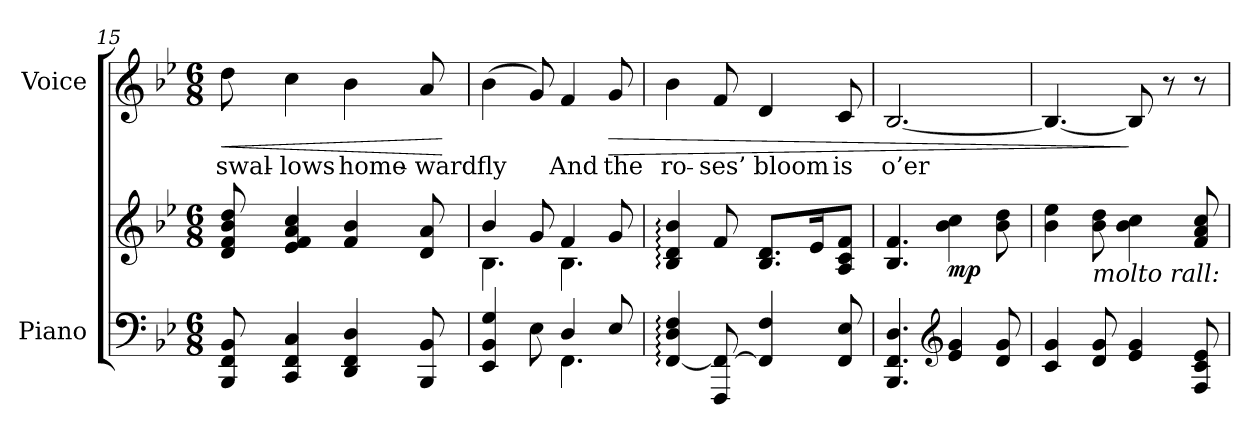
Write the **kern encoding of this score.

**kern	**kern	**dynam	**kern	**text	**dynam
*part2	*part2	*part2	*part1	*part1	*part1
*staff3	*staff2	*staff2/3	*staff1	*staff1	*staff1
*I"Piano	*	*	*I"Voice	*	*
*I'Pno	*	*	*	*	*
!!LO:LB:g=z
*clefF4	*clefG2	*	*clefG2	*	*
*k[b-e-]	*k[b-e-]	*	*k[b-e-]	*	*
*M6/8	*M6/8	*	*M6/8	*	*
=15	=15	=15	=15	=15	=15
!	!	!	!	!LO:LY:b	!LO:HP:b
8BBB-/ 8FF/ 8BB-/	8d/ 8f/ 8b-/ 8dd/	.	8dd\	swal-	<
!	!	!	!	!LO:LY:b	!
4CC/ 4FF/ 4C/	4e-/ 4f/ 4a/ 4cc/	.	4cc\	lows	.
!	!	!	!	!LO:LY:b	!
4DD/ 4FF/ 4D/	4f/ 4b-/	.	4b-\	home-	.
!	!	!	!	!LO:LY:b	!
8BBB-/ 8BB-/	8d/ 8a/	.	8a/	-ward	.
.	.	.	.	.	[
=16	=16	=16	=16	=16	=16
*^	*^	*	*	*	*
!	!	!	!	!	!	!LO:LY:b	!
4EE-/ 4BB-/ 4G/	4.ryy	4b-/	4.B-\	.	(>4b-\	fly	.
8E-\	.	8g/	.	.	8g/)	.	.
!	!	!	!	!	!	!LO:LY:b	!
4D/	4.FF\	4f/	4.B-\	.	4f/	And	.
!	!	!	!	!	!	!LO:LY:b	!LO:HP:b
8E-/	.	8g/	.	.	8g/	the	>
*v	*v	*	*	*	*	*	*
*	*v	*v	*	*	*	*
=17	=17	=17	=17	=17	=17
!	!	!	!	!LO:LY:b	!
[4FF/: 4D/: 4F/:	4B-/: 4d/: 4b-/:	.	4b-\	ro-	.
!	!	!	!	!LO:LY:b	!
8FFF/ 8FF/_	8f/	.	8f/	-ses’	.
!	!	!	!	!LO:LY:b	!
4FF/] 4F/	8.B-/ 8.d/L	.	4d/	bloom	.
.	16e-/K	.	.	.	.
!	!	!	!	!LO:LY:b	!
8FF/ 8E-/	8A/ 8c/ 8f/J	.	8c/	is	.
=18	=18	=18	=18	=18	=18
!	!	!	!	!LO:LY:b	!
*	*	*	*^	*	*
4.BBB-/ 4.FF/ 4.D/	4.B-/ 4.f/	.	[2.B-/	4.ryy	o’er	.
*clefG2	*	*	*	*	*	*
*	*	*	*MM94	*	*	*
!	!	!LO:DY:b	!	!	!	!
4e-/ 4g/	4b-\ 4cc\	mp	.	4.ryy	.	.
8d/ 8g/	8b-\ 8dd\	.	.	.	.	.
*	*	*	*v	*v	*	*
=19	=19	=19	=19	=19	=19
4c/ 4g/	4b-\ 4ee-\	.	4.B-/_	.	.
!	!LO:TX:b:i:t=molto rall&colon;	!	!	!	!
8d/ 8g/	8b-\ 8dd\	.	.	.	.
4e-/ 4g/	4b-\ 4cc\	.	8B-/]	.	]
.	.	.	8r	.	.
8F/ 8c/ 8e-/	8f/ 8a/ 8cc/	.	8r	.	.
=	=	=	=	=	=
*-	*-	*-	*-	*-	*-
